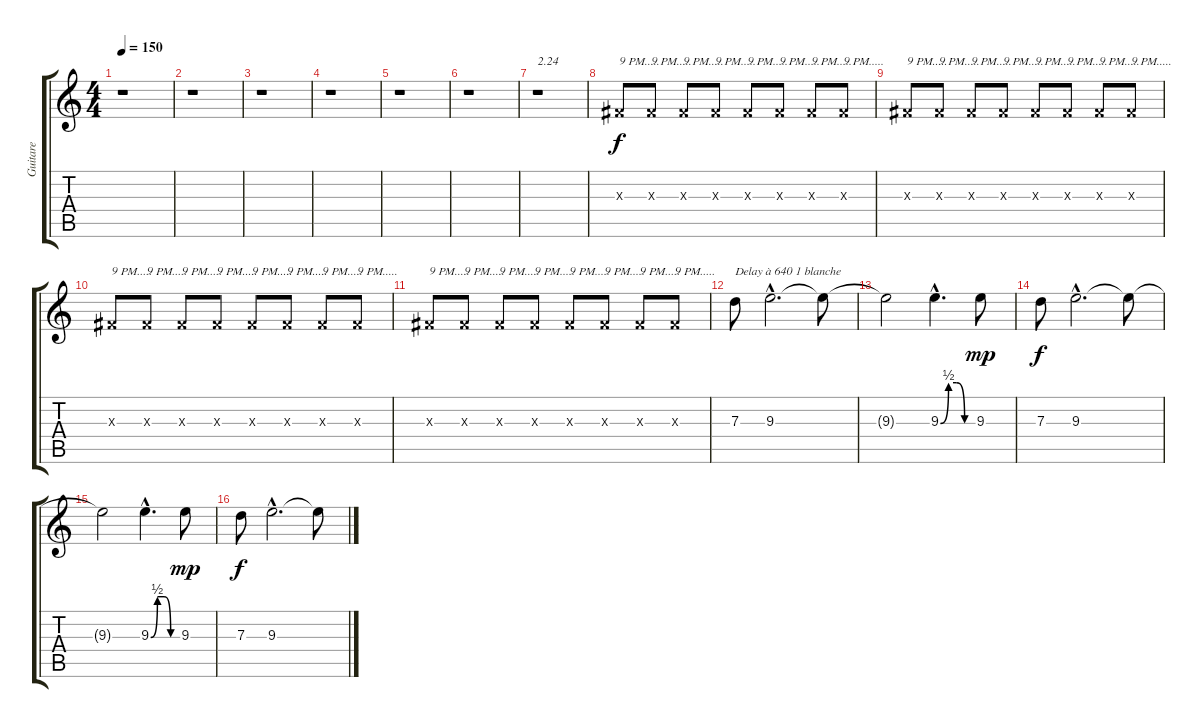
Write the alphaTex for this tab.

\track ("Guitare " "Guitare ") {instrument distortionguitar}
\staff {score tabs}
\tuning (E4 B3 G3 D3 A2 E2) {hide}
\ts (4 4)
\tempo 150
\clef g2
\ks c
r.1{dy f} |
r.1 |
r.1 |
r.1 |
r.1 |
r.1 |
r.1{txt "2.24"} |
-1.3{x}.8{txt "9 PM....."} -1.3{x}.8{txt "9 PM....."} -1.3{x}.8{txt "9 PM....."} -1.3{x}.8{txt "9 PM....."} -1.3{x}.8{txt "9 PM....."} -1.3{x}.8{txt "9 PM....."} -1.3{x}.8{txt "9 PM....."} -1.3{x}.8{txt "9 PM....."} |
-1.3{x}.8{txt "9 PM....."} -1.3{x}.8{txt "9 PM....."} -1.3{x}.8{txt "9 PM....."} -1.3{x}.8{txt "9 PM....."} -1.3{x}.8{txt "9 PM....."} -1.3{x}.8{txt "9 PM....."} -1.3{x}.8{txt "9 PM....."} -1.3{x}.8{txt "9 PM....."} |
-1.3{x}.8{txt "9 PM....."} -1.3{x}.8{txt "9 PM....."} -1.3{x}.8{txt "9 PM....."} -1.3{x}.8{txt "9 PM....."} -1.3{x}.8{txt "9 PM....."} -1.3{x}.8{txt "9 PM....."} -1.3{x}.8{txt "9 PM....."} -1.3{x}.8{txt "9 PM....."} |
-1.3{x}.8{txt "9 PM....."} -1.3{x}.8{txt "9 PM....."} -1.3{x}.8{txt "9 PM....."} -1.3{x}.8{txt "9 PM....."} -1.3{x}.8{txt "9 PM....."} -1.3{x}.8{txt "9 PM....."} -1.3{x}.8{txt "9 PM....."} -1.3{x}.8{txt "9 PM....."} |
7.3.8{txt "Delay à 640 1 blanche"} 9.3{hac}.2{d} 9.3{t}.8 |
9.3{t}.2 9.3{be (custom 0 0 15 2 30 2 45 0 60 0) hac}.4{d} 9.3.8{dy mp} |
7.3.8{dy f} 9.3{hac}.2{d} 9.3{t}.8 |
9.3{t}.2 9.3{be (custom 0 0 15 2 30 2 45 0 60 0) hac}.4{d} 9.3.8{dy mp} |
7.3.8{dy f} 9.3{hac}.2{d} 9.3{t}.8
